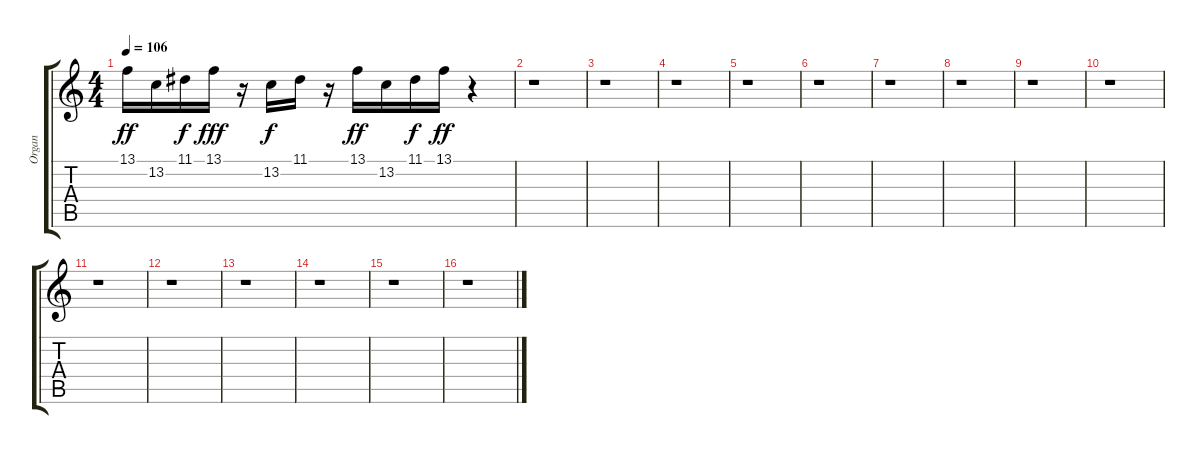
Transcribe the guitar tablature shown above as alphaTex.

\track ("Organ" "Organ") {instrument rockorgan}
\staff {score tabs}
\tuning (E4 B3 G3 D3 A2 E2) {hide}
\ts (4 4)
\tempo 106
\clef g2
\ks c
13.1.16{dy ff} 13.2.16 11.1.16{dy f} 13.1.16{dy fff} r.16 13.2.16{dy f} 11.1.16 r.16 13.1.16{dy ff} 13.2.16 11.1.16{dy f} 13.1.16{dy ff} r.4 |
r.1 |
r.1 |
r.1 |
r.1 |
r.1 |
r.1 |
r.1 |
r.1 |
r.1 |
r.1 |
r.1 |
r.1 |
r.1 |
r.1 |
r.1
